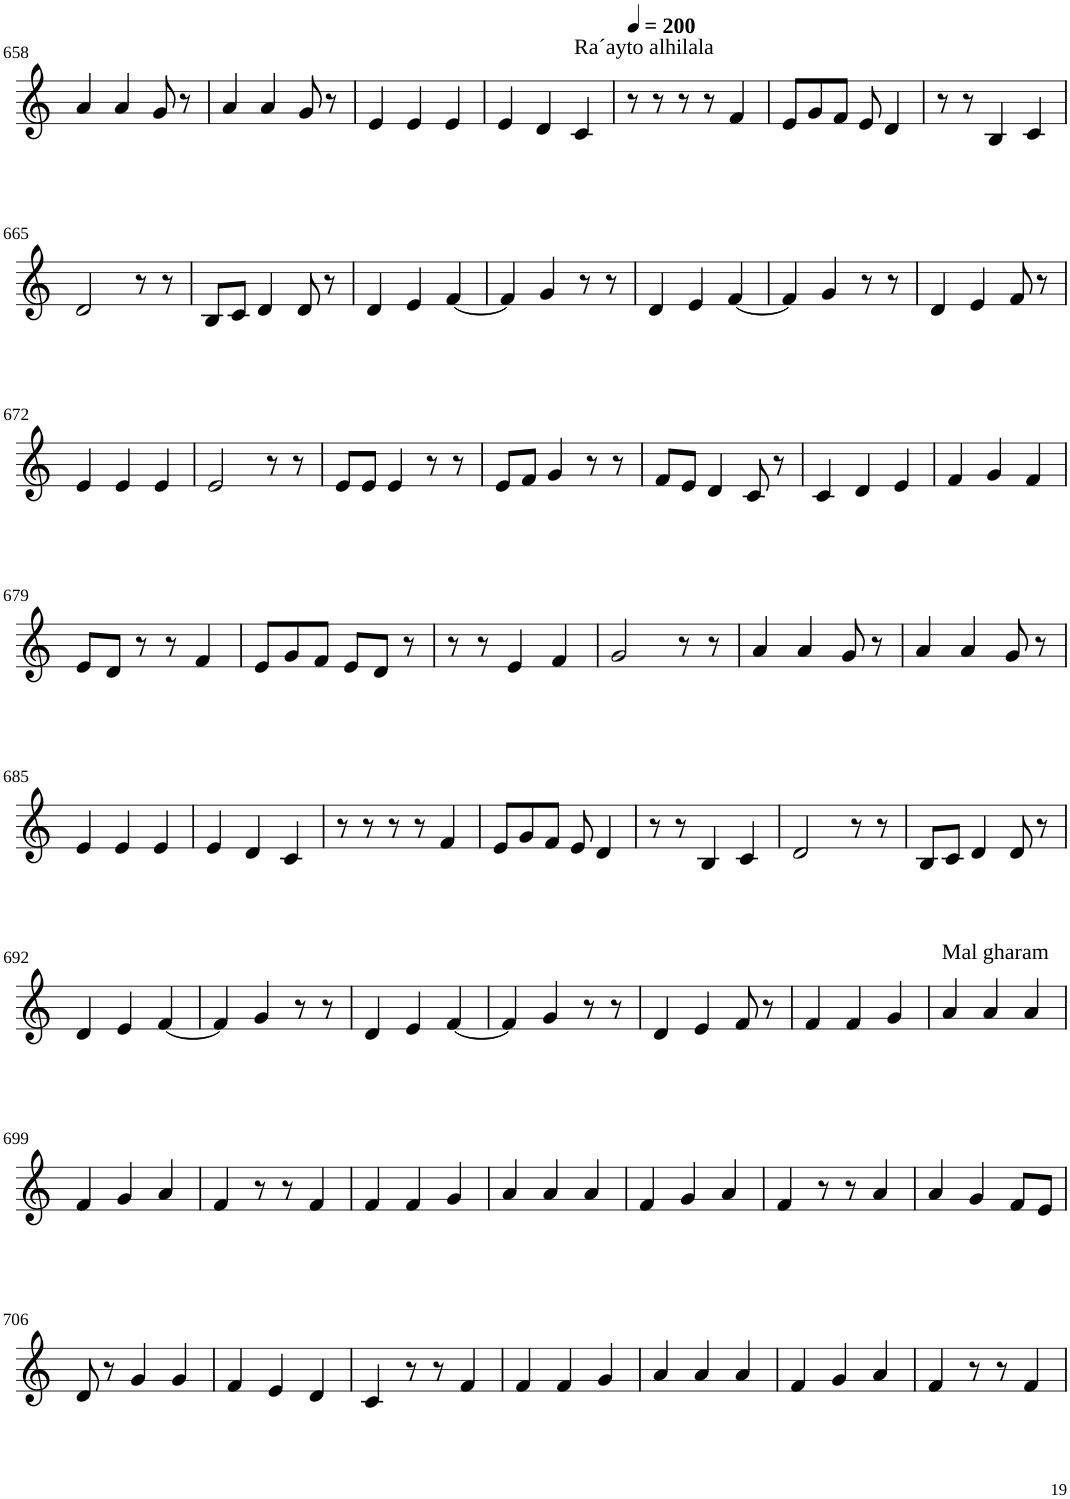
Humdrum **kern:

**kern
*part1
*staff1
*I"Violin
!!LO:PB:g=z
*clefG2
*k[]
*M6/8
=658
4a/
4a/
8g/
8r
=659
4a/
4a/
8g/
8r
=660
4e/
4e/
4e/
=661
4e/
4d/
!LO:TX:a:t=Ra´ayto alhilala
4c/
=662
*MM200
8r
8r
8r
8r
4f/
=663
8e/L
8g/
8f/J
8e/
4d/
=664
8r
8r
4B/
4c/
!!LO:LB:g=z
=665
2d/
8r
8r
=666
8B/L
8c/J
4d/
8d/
8r
=667
4d/
4e/
[4f/
=668
4f/]
4g/
8r
8r
=669
4d/
4e/
[4f/
=670
4f/]
4g/
8r
8r
=671
4d/
4e/
8f/
8r
!!LO:LB:g=z
=672
4e/
4e/
4e/
=673
2e/
8r
8r
=674
8e/L
8e/J
4e/
8r
8r
=675
8e/L
8f/J
4g/
8r
8r
=676
8f/L
8e/J
4d/
8c/
8r
=677
4c/
4d/
4e/
=678
4f/
4g/
4f/
!!LO:LB:g=z
=679
8e/L
8d/J
8r
8r
4f/
=680
8e/L
8g/
8f/J
8e/L
8d/J
8r
=681
8r
8r
4e/
4f/
=682
2g/
8r
8r
=683
4a/
4a/
8g/
8r
=684
4a/
4a/
8g/
8r
!!LO:LB:g=z
=685
4e/
4e/
4e/
=686
4e/
4d/
4c/
=687
8r
8r
8r
8r
4f/
=688
8e/L
8g/
8f/J
8e/
4d/
=689
8r
8r
4B/
4c/
=690
2d/
8r
8r
=691
8B/L
8c/J
4d/
8d/
8r
!!LO:LB:g=z
=692
4d/
4e/
[4f/
=693
4f/]
4g/
8r
8r
=694
4d/
4e/
[4f/
=695
4f/]
4g/
8r
8r
=696
4d/
4e/
8f/
8r
=697
4f/
4f/
4g/
=698
!LO:TX:a:t=Mal gharam
4a/
4a/
4a/
!!LO:LB:g=z
=699
4f/
4g/
4a/
=700
4f/
8r
8r
4f/
=701
4f/
4f/
4g/
=702
4a/
4a/
4a/
=703
4f/
4g/
4a/
=704
4f/
8r
8r
4a/
=705
4a/
4g/
8f/L
8e/J
!!LO:LB:g=z
=706
8d/
8r
4g/
4g/
=707
4f/
4e/
4d/
=708
4c/
8r
8r
4f/
=709
4f/
4f/
4g/
=710
4a/
4a/
4a/
=711
4f/
4g/
4a/
=712
4f/
8r
8r
4f/
=
*-
